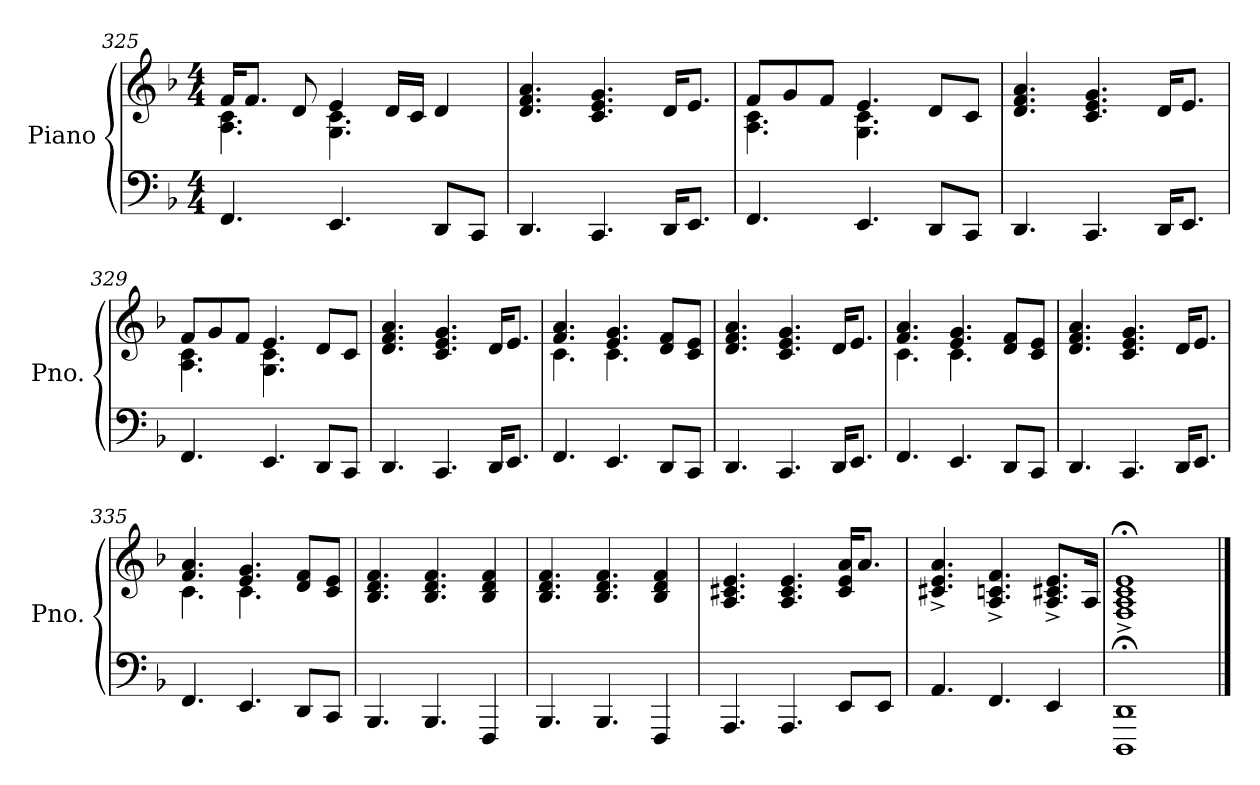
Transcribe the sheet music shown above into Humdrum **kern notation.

**kern	**kern
*part1	*part1
*staff2	*staff1
*I"Piano	*
*I'Pno.	*
*clefF4	*clefG2
*k[b-]	*k[b-]
*M4/4	*M4/4
=325	=325
*	*^
4.FF/	16f/KL	4.A\ 4.c\
.	8.f/J	.
.	8d/	.
4.EE/	4e/	4.G\ 4.c\
.	16d/LL	.
.	16c/JJ	.
8DD/L	4d/	4ryy
8CC/J	.	.
*	*v	*v
!!LO:LB:g=z
=326	=326
4.DD/	4.d/ 4.f/ 4.a/
4.CC/	4.c/ 4.e/ 4.g/
16DD/KL	16d/KL
8.EE/J	8.e/J
=327	=327
*	*^
4.FF/	8f/L	4.A\ 4.c\
.	8g/	.
.	8f/J	.
4.EE/	4.e/	4.G\ 4.c\
8DD/L	8d/L	4ryy
8CC/J	8c/J	.
*	*v	*v
=328	=328
4.DD/	4.d/ 4.f/ 4.a/
4.CC/	4.c/ 4.e/ 4.g/
16DD/KL	16d/KL
8.EE/J	8.e/J
=329	=329
*	*^
4.FF/	8f/L	4.A\ 4.c\
.	8g/	.
.	8f/J	.
4.EE/	4.e/	4.G\ 4.c\
8DD/L	8d/L	4ryy
8CC/J	8c/J	.
*	*v	*v
=330	=330
4.DD/	4.d/ 4.f/ 4.a/
4.CC/	4.c/ 4.e/ 4.g/
16DD/KL	16d/KL
8.EE/J	8.e/J
=331	=331
*	*^
4.FF/	4.f/ 4.a/	4.c\
4.EE/	4.e/ 4.g/	4.c\
8DD/L	8d/ 8f/L	4ryy
8CC/J	8c/ 8e/J	.
*	*v	*v
!!LO:LB:g=z
=332	=332
4.DD/	4.d/ 4.f/ 4.a/
4.CC/	4.c/ 4.e/ 4.g/
16DD/KL	16d/KL
8.EE/J	8.e/J
=333	=333
*	*^
4.FF/	4.f/ 4.a/	4.c\
4.EE/	4.e/ 4.g/	4.c\
8DD/L	8d/ 8f/L	4ryy
8CC/J	8c/ 8e/J	.
*	*v	*v
=334	=334
4.DD/	4.d/ 4.f/ 4.a/
4.CC/	4.c/ 4.e/ 4.g/
16DD/KL	16d/KL
8.EE/J	8.e/J
=335	=335
*	*^
4.FF/	4.f/ 4.a/	4.c\
4.EE/	4.e/ 4.g/	4.c\
8DD/L	8d/ 8f/L	4ryy
8CC/J	8c/ 8e/J	.
*	*v	*v
!!LO:LB:g=z
=336	=336
4.BBB-/	4.B-/ 4.d/ 4.f/
4.BBB-/	4.B-/ 4.d/ 4.f/
4FFF/	4B-/ 4d/ 4f/
=337	=337
4.BBB-/	4.B-/ 4.d/ 4.f/
4.BBB-/	4.B-/ 4.d/ 4.f/
4FFF/	4B-/ 4d/ 4f/
=338	=338
4.AAA/	4.A/ 4.c#X/ 4.e/
4.AAA/	4.A/ 4.c#/ 4.e/
8EE/L	16c#/ 16e/ 16a/KL
.	8.a/J
8EE/J	.
=339	=339
4.AA/	4.c#X/^ 4.e/^ 4.a/^
4.FF/	4.A/^ 4.cn/^ 4.f/^
4EE/	8.A/^ 8.c#X/^ 8.e/^L
.	16A/Jk
=340	=340
1DDD;< 1DD;<	1F;<^ 1A;<^ 1c;<^ 1e;<^
==	==
*-	*-
